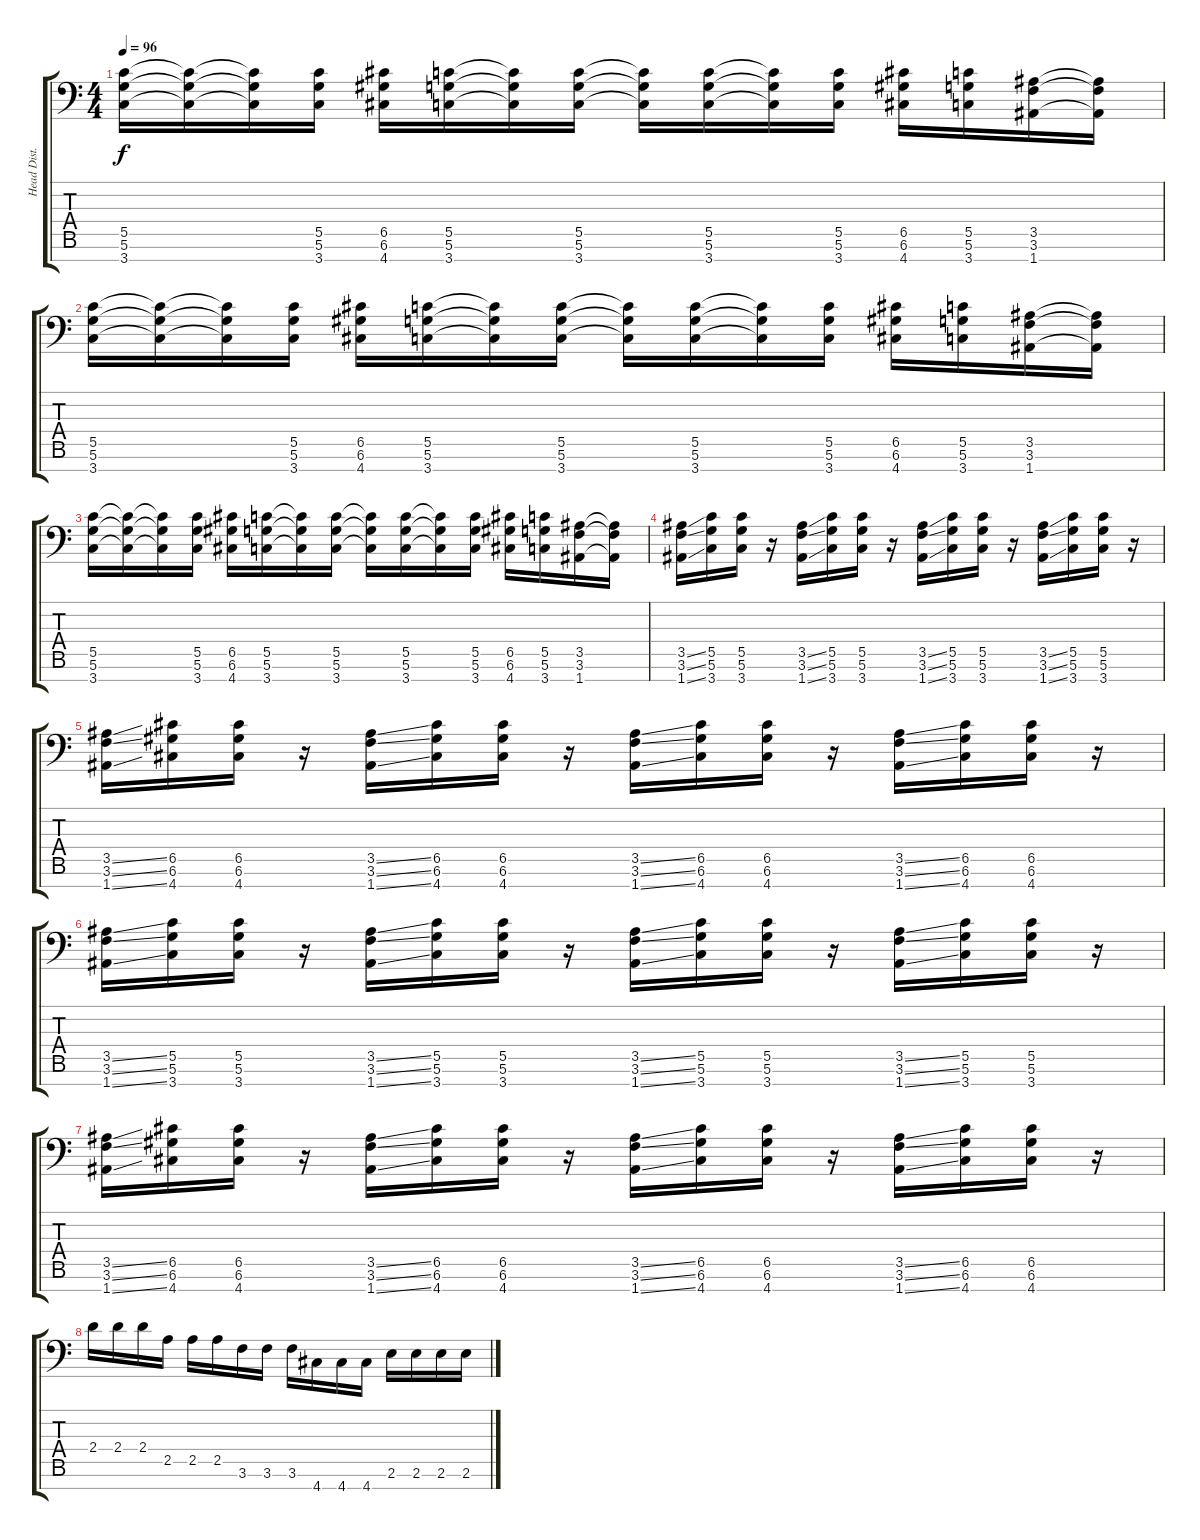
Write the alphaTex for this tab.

\track ("Head Dist." "Head Dist.") {instrument distortionguitar}
\staff {score tabs}
\tuning (D4 A3 F3 C3 G2 D2 A1) {hide}
\ts (4 4)
\tempo 96
\clef f4
\ks c
(5.5 5.6 3.7).16{dy f} (5.5{t} 5.6{t} 3.7{t}).16 (5.5{t} 5.6{t} 3.7{t}).16 (5.5 5.6 3.7).16 (6.5 6.6 4.7).16 (5.5 5.6 3.7).16 (5.5{t} 5.6{t} 3.7{t}).16 (5.5 5.6 3.7).16 (5.5{t} 5.6{t} 3.7{t}).16 (5.5 5.6 3.7).16 (5.5{t} 5.6{t} 3.7{t}).16 (5.5 5.6 3.7).16 (6.5 6.6 4.7).16 (5.5 5.6 3.7).16 (3.5 3.6 1.7).16 (3.5{t} 3.6{t} 1.7{t}).16 |
(5.5 5.6 3.7).16 (5.5{t} 5.6{t} 3.7{t}).16 (5.5{t} 5.6{t} 3.7{t}).16 (5.5 5.6 3.7).16 (6.5 6.6 4.7).16 (5.5 5.6 3.7).16 (5.5{t} 5.6{t} 3.7{t}).16 (5.5 5.6 3.7).16 (5.5{t} 5.6{t} 3.7{t}).16 (5.5 5.6 3.7).16 (5.5{t} 5.6{t} 3.7{t}).16 (5.5 5.6 3.7).16 (6.5 6.6 4.7).16 (5.5 5.6 3.7).16 (3.5 3.6 1.7).16 (3.5{t} 3.6{t} 1.7{t}).16 |
(5.5 5.6 3.7).16 (5.5{t} 5.6{t} 3.7{t}).16 (5.5{t} 5.6{t} 3.7{t}).16 (5.5 5.6 3.7).16 (6.5 6.6 4.7).16 (5.5 5.6 3.7).16 (5.5{t} 5.6{t} 3.7{t}).16 (5.5 5.6 3.7).16 (5.5{t} 5.6{t} 3.7{t}).16 (5.5 5.6 3.7).16 (5.5{t} 5.6{t} 3.7{t}).16 (5.5 5.6 3.7).16 (6.5 6.6 4.7).16 (5.5 5.6 3.7).16 (3.5 3.6 1.7).16 (3.5{t} 3.6{t} 1.7{t}).16 |
(3.5{ss} 3.6{ss} 1.7{ss}).16 (5.5 5.6 3.7).16 (5.5 5.6 3.7).16 r.16 (3.5{ss} 3.6{ss} 1.7{ss}).16 (5.5 5.6 3.7).16 (5.5 5.6 3.7).16 r.16 (3.5{ss} 3.6{ss} 1.7{ss}).16 (5.5 5.6 3.7).16 (5.5 5.6 3.7).16 r.16 (3.5{ss} 3.6{ss} 1.7{ss}).16 (5.5 5.6 3.7).16 (5.5 5.6 3.7).16 r.16 |
(3.5{ss} 3.6{ss} 1.7{ss}).16 (6.5 6.6 4.7).16 (6.5 6.6 4.7).16 r.16 (3.5{ss} 3.6{ss} 1.7{ss}).16 (6.5 6.6 4.7).16 (6.5 6.6 4.7).16 r.16 (3.5{ss} 3.6{ss} 1.7{ss}).16 (6.5 6.6 4.7).16 (6.5 6.6 4.7).16 r.16 (3.5{ss} 3.6{ss} 1.7{ss}).16 (6.5 6.6 4.7).16 (6.5 6.6 4.7).16 r.16 |
(3.5{ss} 3.6{ss} 1.7{ss}).16 (5.5 5.6 3.7).16 (5.5 5.6 3.7).16 r.16 (3.5{ss} 3.6{ss} 1.7{ss}).16 (5.5 5.6 3.7).16 (5.5 5.6 3.7).16 r.16 (3.5{ss} 3.6{ss} 1.7{ss}).16 (5.5 5.6 3.7).16 (5.5 5.6 3.7).16 r.16 (3.5{ss} 3.6{ss} 1.7{ss}).16 (5.5 5.6 3.7).16 (5.5 5.6 3.7).16 r.16 |
(3.5{ss} 3.6{ss} 1.7{ss}).16 (6.5 6.6 4.7).16 (6.5 6.6 4.7).16 r.16 (3.5{ss} 3.6{ss} 1.7{ss}).16 (6.5 6.6 4.7).16 (6.5 6.6 4.7).16 r.16 (3.5{ss} 3.6{ss} 1.7{ss}).16 (6.5 6.6 4.7).16 (6.5 6.6 4.7).16 r.16 (3.5{ss} 3.6{ss} 1.7{ss}).16 (6.5 6.6 4.7).16 (6.5 6.6 4.7).16 r.16 |
2.4.16 2.4.16 2.4.16 2.5.16 2.5.16 2.5.16 3.6.16 3.6.16 3.6.16 4.7.16 4.7.16 4.7.16 2.6.16 2.6.16 2.6.16 2.6.16
